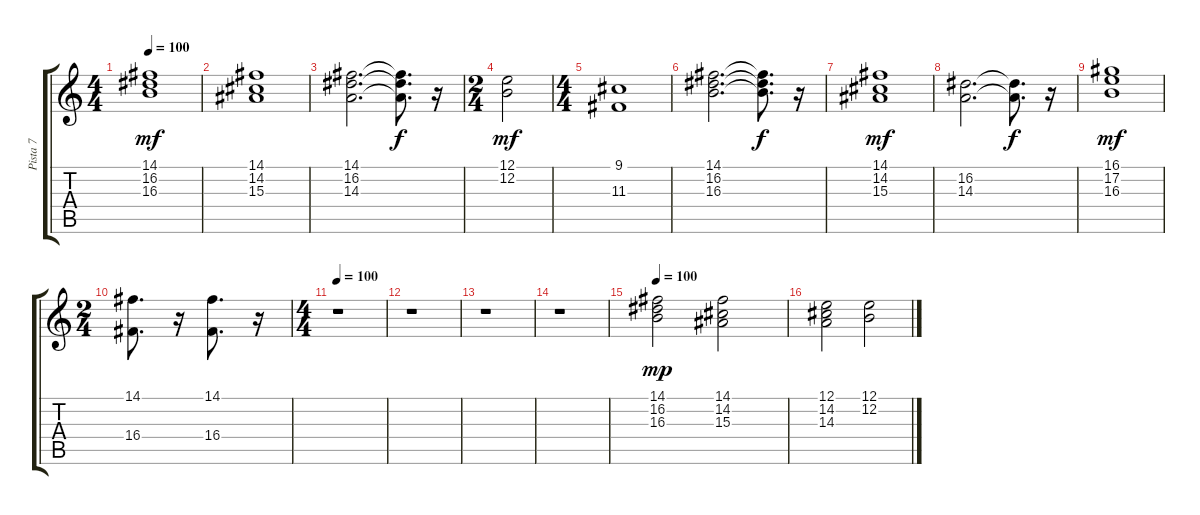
\track ("Pista 7" "Pista 7") {instrument rockorgan}
\staff {score tabs}
\tuning (E4 B3 G3 D3 A2 E2) {hide}
\ts (4 4)
\tempo 100
\clef g2
\ks c
(14.1 16.2 16.3).1{dy mf} |
(14.1 14.2 15.3).1 |
(14.1 16.2 14.3).2{d} (14.1{t} 16.2{t} 14.3{t}).8{d dy f} r.16 |
\ts (2 4)
(12.1 12.2).2{dy mf} |
\ts (4 4)
(9.1 11.3).1 |
(14.1 16.2 16.3).2{d} (14.1{t} 16.2{t} 16.3{t}).8{d dy f} r.16 |
(14.1 14.2 15.3).1{dy mf} |
(16.2 14.3).2{d} (16.2{t} 14.3{t}).8{d dy f} r.16 |
(16.1 17.2 16.3).1{dy mf} |
\ts (2 4)
(14.1 16.4).8{d} r.16 (14.1 16.4).8{d} r.16 |
\ts (4 4)
\tempo 100
r.1 |
r.1 |
r.1 |
r.1 |
\tempo 100
(14.1 16.2 16.3).2{dy mp} (14.1 14.2 15.3).2 |
(12.1 14.2 14.3).2 (12.1 12.2).2
